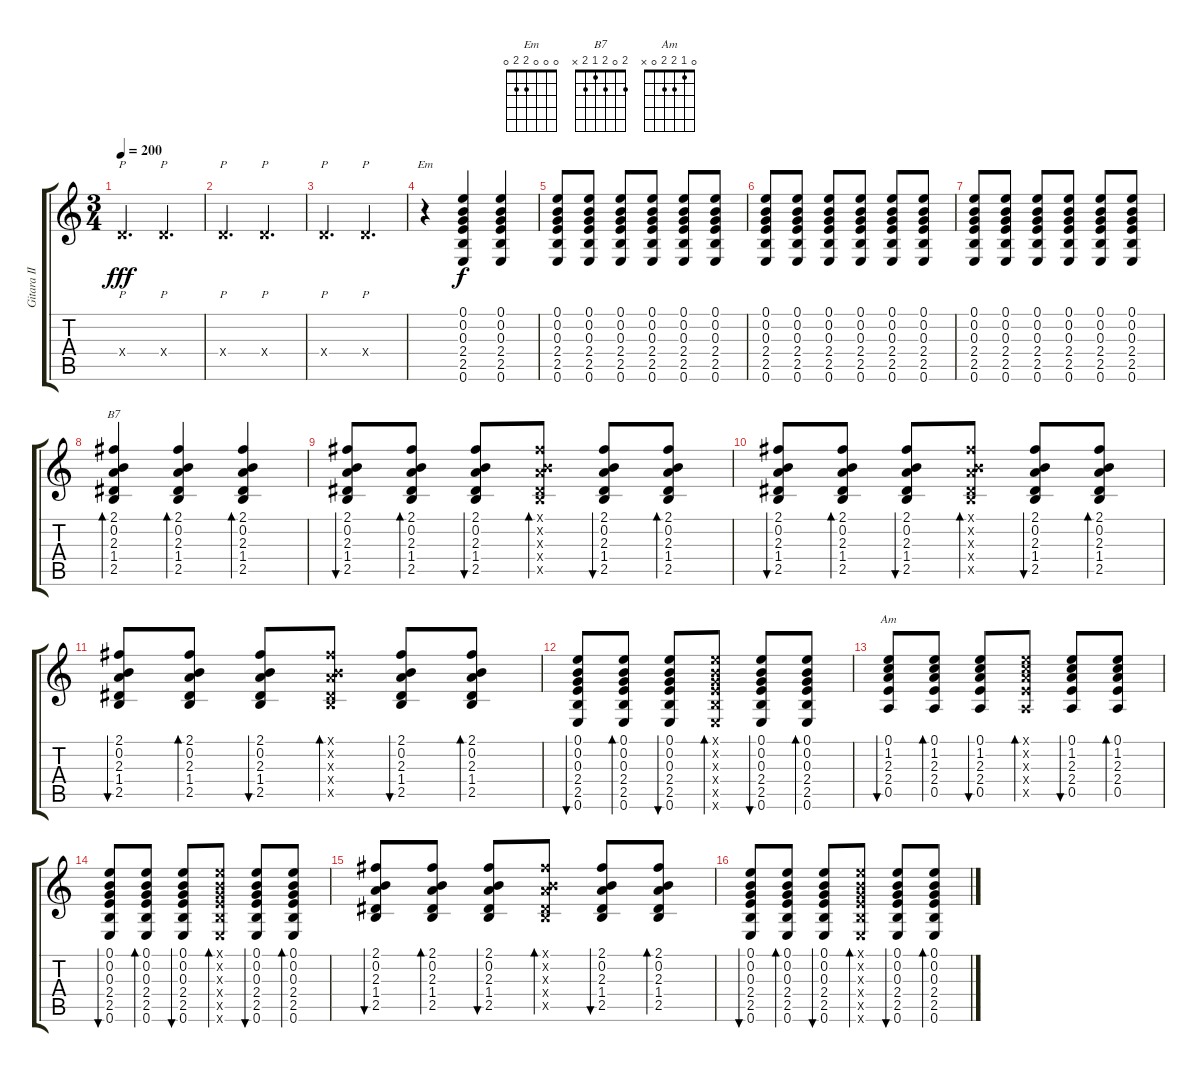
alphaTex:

\track ("Gitara II" "Gitara II") {instrument acousticguitarnylon}
\staff {score tabs}
\tuning (E4 B3 G3 D3 A2 E2) {hide}
\chord ("Em" 0 0 0 2 2 0)
\chord ("B7" 2 0 2 1 2 x)
\chord ("Am" 0 1 2 2 0 x)
\ts (3 4)
\tempo 200
\clef g2
\ks c
0.4{x}.4{p d dy fff} 0.4{x}.4{p d} |
0.4{x}.4{p d} 0.4{x}.4{p d} |
0.4{x}.4{p d} 0.4{x}.4{p d} |
r.4{ch "Em"} (0.1 0.2 0.3 2.4 2.5 0.6).4{dy f} (0.1 0.2 0.3 2.4 2.5 0.6).4 |
(0.1 0.2 0.3 2.4 2.5 0.6).8 (0.1 0.2 0.3 2.4 2.5 0.6).8 (0.1 0.2 0.3 2.4 2.5 0.6).8 (0.1 0.2 0.3 2.4 2.5 0.6).8 (0.1 0.2 0.3 2.4 2.5 0.6).8 (0.1 0.2 0.3 2.4 2.5 0.6).8 |
(0.1 0.2 0.3 2.4 2.5 0.6).8 (0.1 0.2 0.3 2.4 2.5 0.6).8 (0.1 0.2 0.3 2.4 2.5 0.6).8 (0.1 0.2 0.3 2.4 2.5 0.6).8 (0.1 0.2 0.3 2.4 2.5 0.6).8 (0.1 0.2 0.3 2.4 2.5 0.6).8 |
(0.1 0.2 0.3 2.4 2.5 0.6).8 (0.1 0.2 0.3 2.4 2.5 0.6).8 (0.1 0.2 0.3 2.4 2.5 0.6).8 (0.1 0.2 0.3 2.4 2.5 0.6).8 (0.1 0.2 0.3 2.4 2.5 0.6).8 (0.1 0.2 0.3 2.4 2.5 0.6).8 |
(2.1 0.2 2.3 1.4 2.5).4{bd 60 ch "B7"} (2.1 0.2 2.3 1.4 2.5).4{bd 60} (2.1 0.2 2.3 1.4 2.5).4{bd 60} |
(2.1 0.2 2.3 1.4 2.5).8{bu 60} (2.1 0.2 2.3 1.4 2.5).8{bd 60} (2.1 0.2 2.3 1.4 2.5).8{bu 60} (2.1{x} 0.2{x} 2.3{x} 1.4{x} 2.5{x}).8{bd 60} (2.1 0.2 2.3 1.4 2.5).8{bu 60} (2.1 0.2 2.3 1.4 2.5).8{bd 60} |
(2.1 0.2 2.3 1.4 2.5).8{bu 60} (2.1 0.2 2.3 1.4 2.5).8{bd 60} (2.1 0.2 2.3 1.4 2.5).8{bu 60} (2.1{x} 0.2{x} 2.3{x} 1.4{x} 2.5{x}).8{bd 60} (2.1 0.2 2.3 1.4 2.5).8{bu 60} (2.1 0.2 2.3 1.4 2.5).8{bd 60} |
(2.1 0.2 2.3 1.4 2.5).8{bu 60} (2.1 0.2 2.3 1.4 2.5).8{bd 60} (2.1 0.2 2.3 1.4 2.5).8{bu 60} (2.1{x} 0.2{x} 2.3{x} 1.4{x} 2.5{x}).8{bd 60} (2.1 0.2 2.3 1.4 2.5).8{bu 60} (2.1 0.2 2.3 1.4 2.5).8{bd 60} |
(0.1 0.2 0.3 2.4 2.5 0.6).8{bu 30} (0.1 0.2 0.3 2.4 2.5 0.6).8{bd 30} (0.1 0.2 0.3 2.4 2.5 0.6).8{bu 30} (0.1{x} 0.2{x} 0.3{x} 2.4{x} 2.5{x} 0.6{x}).8{bd 30} (0.1 0.2 0.3 2.4 2.5 0.6).8{bu 30} (0.1 0.2 0.3 2.4 2.5 0.6).8{bd 30} |
(0.1 1.2 2.3 2.4 0.5).8{bu 60 ch "Am"} (0.1 1.2 2.3 2.4 0.5).8{bd 60} (0.1 1.2 2.3 2.4 0.5).8{bu 60} (0.1{x} 1.2{x} 2.3{x} 2.4{x} 0.5{x}).8{bd 60} (0.1 1.2 2.3 2.4 0.5).8{bu 60} (0.1 1.2 2.3 2.4 0.5).8{bd 60} |
(0.1 0.2 0.3 2.4 2.5 0.6).8{bu 30} (0.1 0.2 0.3 2.4 2.5 0.6).8{bd 30} (0.1 0.2 0.3 2.4 2.5 0.6).8{bu 30} (0.1{x} 0.2{x} 0.3{x} 2.4{x} 2.5{x} 0.6{x}).8{bd 30} (0.1 0.2 0.3 2.4 2.5 0.6).8{bu 30} (0.1 0.2 0.3 2.4 2.5 0.6).8{bd 30} |
(2.1 0.2 2.3 1.4 2.5).8{bu 60} (2.1 0.2 2.3 1.4 2.5).8{bd 60} (2.1 0.2 2.3 1.4 2.5).8{bu 60} (2.1{x} 0.2{x} 2.3{x} 1.4{x} 2.5{x}).8{bd 60} (2.1 0.2 2.3 1.4 2.5).8{bu 60} (2.1 0.2 2.3 1.4 2.5).8{bd 60} |
(0.1 0.2 0.3 2.4 2.5 0.6).8{bu 30} (0.1 0.2 0.3 2.4 2.5 0.6).8{bd 30} (0.1 0.2 0.3 2.4 2.5 0.6).8{bu 30} (0.1{x} 0.2{x} 0.3{x} 2.4{x} 2.5{x} 0.6{x}).8{bd 30} (0.1 0.2 0.3 2.4 2.5 0.6).8{bu 30} (0.1 0.2 0.3 2.4 2.5 0.6).8{bd 30}
